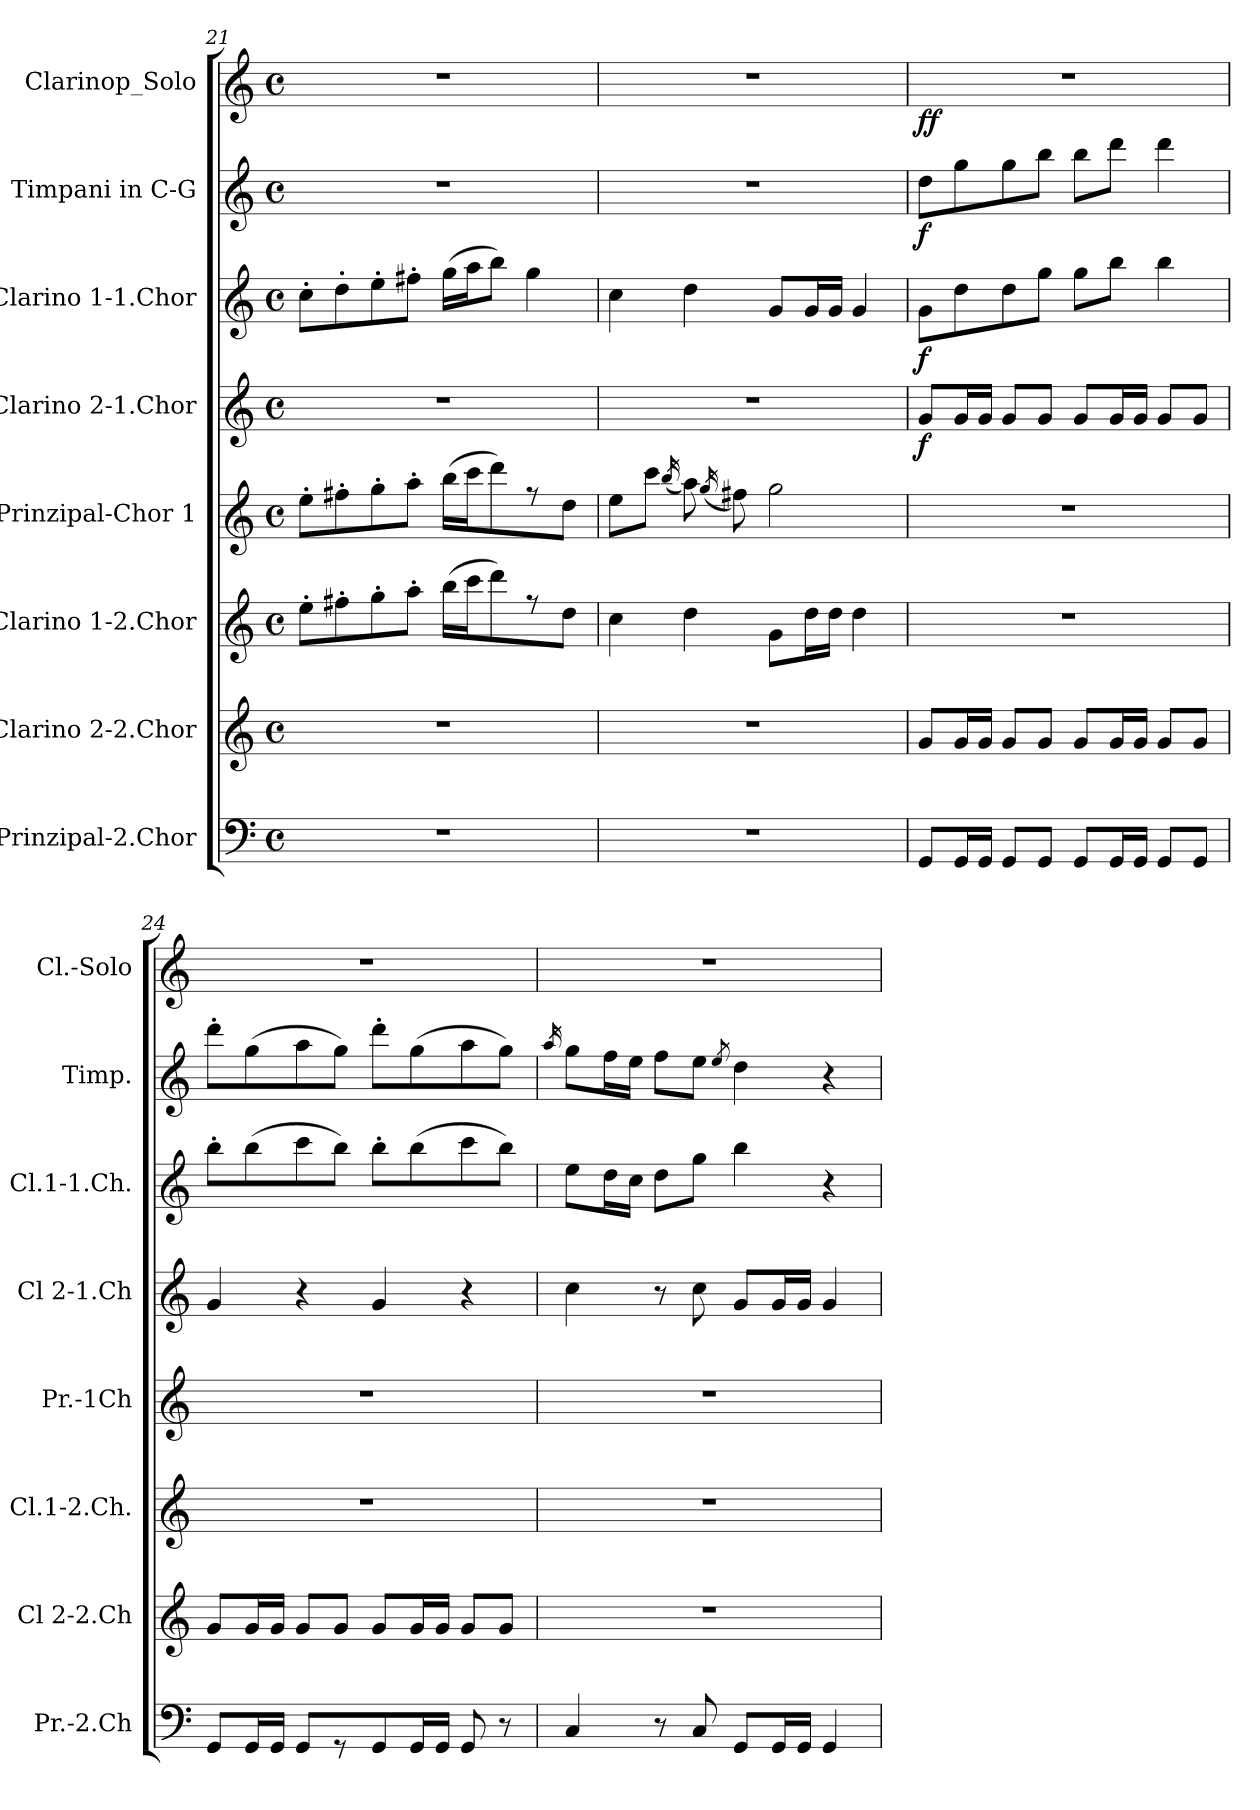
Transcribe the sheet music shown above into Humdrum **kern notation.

**kern	**kern	**kern	**kern	**kern	**dynam	**kern	**dynam	**kern	**dynam	**kern	**dynam
*part8	*part7	*part6	*part5	*part4	*part4	*part3	*part3	*part2	*part2	*part1	*part1
*staff8	*staff7	*staff6	*staff5	*staff4	*staff4	*staff3	*staff3	*staff2	*staff2	*staff1	*staff1
*I"Prinzipal-2.Chor	*I"Clarino 2-2.Chor	*I"Clarino 1-2.Chor	*I"Prinzipal-Chor 1	*I"Clarino 2-1.Chor	*	*I"Clarino 1-1.Chor	*	*I"Timpani in C-G	*	*I"Clarinop_Solo	*
*I'Pr.-2.Ch	*I'Cl 2-2.Ch	*I'Cl.1-2.Ch.	*I'Pr.-1Ch	*I'Cl 2-1.Ch	*	*I'Cl.1-1.Ch.	*	*I'Timp.	*	*I'Cl.-Solo	*
*clefF4	*clefG2	*clefG2	*clefG2	*clefG2	*	*clefG2	*	*clefG2	*	*clefG2	*
*	*	*ITrd1c2	*ITrd1c2	*	*	*ITrd1c2	*	*ITrd1c2	*	*	*
*k[]	*k[]	*k[b-e-]	*k[b-e-]	*k[]	*	*k[b-e-]	*	*k[b-e-]	*	*k[]	*
*C:	*C:	*B-:	*B-:	*C:	*	*B-:	*	*B-:	*	*C:	*
*M4/4	*M4/4	*M4/4	*M4/4	*M4/4	*	*M4/4	*	*M4/4	*	*M4/4	*
*met(c)	*met(c)	*met(c)	*met(c)	*met(c)	*	*met(c)	*	*met(c)	*	*met(c)	*
=21	=21	=21	=21	=21	=21	=21	=21	=21	=21	=21	=21
1r	1r	8dd'L	8dd'L	1r	.	8b-'L	.	1r	.	1r	.
.	.	8ee'	8ee'	.	.	8cc'	.	.	.	.	.
.	.	8ff'	8ff'	.	.	8dd'	.	.	.	.	.
.	.	8gg'J	8gg'J	.	.	8ee'J	.	.	.	.	.
.	.	(>16aaLL	(>16aaLL	.	.	(>16ffLL	.	.	.	.	.
.	.	16bb-J	16bb-J	.	.	16ggJ	.	.	.	.	.
.	.	8ccc)	8ccc)	.	.	8aaJ)	.	.	.	.	.
.	.	8r	8r	.	.	4ff	.	.	.	.	.
.	.	8ccJ	8ccJ	.	.	.	.	.	.	.	.
!!LO:LB:g=z
=22	=22	=22	=22	=22	=22	=22	=22	=22	=22	=22	=22
1r	1r	4b-	8ddL	1r	.	4b-	.	1r	.	1r	.
.	.	.	8bb-J	.	.	.	.	.	.	.	.
.	.	.	(>16qaa	.	.	.	.	.	.	.	.
.	.	4cc	8gg)	.	.	4cc	.	.	.	.	.
.	.	.	(>16qff	.	.	.	.	.	.	.	.
.	.	.	8ee)	.	.	.	.	.	.	.	.
.	.	8fL	2ff	.	.	8fL	.	.	.	.	.
.	.	16ccL	.	.	.	16fL	.	.	.	.	.
.	.	16ccJJ	.	.	.	16fJJ	.	.	.	.	.
.	.	4cc	.	.	.	4f	.	.	.	.	.
=23	=23	=23	=23	=23	=23	=23	=23	=23	=23	=23	=23
!	!	!	!	!	!LO:DY:b	!	!LO:DY:b	!	!LO:DY:b	!	!LO:DY:b
!	!	!	!	!	!	!	!	!	!	!	!LO:DY:n=1:b
8GGL	8gL	1r	1r	8gL	f	8fL	f	8ccL	f	1r	f f
16GGL	16gL	.	.	16gL	.	8cc	.	8ff	.	.	.
16GGJJ	16gJJ	.	.	16gJJ	.	.	.	.	.	.	.
8GGL	8gL	.	.	8gL	.	8cc	.	8ff	.	.	.
8GGJ	8gJ	.	.	8gJ	.	8ffJ	.	8aaJ	.	.	.
8GGL	8gL	.	.	8gL	.	8ffL	.	8aaL	.	.	.
16GGL	16gL	.	.	16gL	.	8aaJ	.	8cccJ	.	.	.
16GGJJ	16gJJ	.	.	16gJJ	.	.	.	.	.	.	.
8GGL	8gL	.	.	8gL	.	4aa	.	4ccc	.	.	.
8GGJ	8gJ	.	.	8gJ	.	.	.	.	.	.	.
=24	=24	=24	=24	=24	=24	=24	=24	=24	=24	=24	=24
8GGL	8gL	1r	1r	4g	.	8aa'L	.	8ccc'L	.	1r	.
16GGL	16gL	.	.	.	.	(>8aa	.	(>8ff	.	.	.
16GGJJ	16gJJ	.	.	.	.	.	.	.	.	.	.
8GGL	8gL	.	.	4r	.	8bb-	.	8gg	.	.	.
8r	8gJ	.	.	.	.	8aaJ)	.	8ffJ)	.	.	.
8GG	8gL	.	.	4g	.	8aa'L	.	8ccc'L	.	.	.
16GGL	16gL	.	.	.	.	(>8aa	.	(>8ff	.	.	.
16GGJJ	16gJJ	.	.	.	.	.	.	.	.	.	.
8GG	8gL	.	.	4r	.	8bb-	.	8gg	.	.	.
8r	8gJ	.	.	.	.	8aaJ)	.	8ffJ)	.	.	.
!!LO:LB:g=z
=25	=25	=25	=25	=25	=25	=25	=25	=25	=25	=25	=25
.	.	.	.	.	.	.	.	16qgg	.	.	.
4C	1r	1r	1r	4cc	.	8ddL	.	8ffL	.	1r	.
.	.	.	.	.	.	16ccL	.	16ee-L	.	.	.
.	.	.	.	.	.	16b-JJ	.	16ddJJ	.	.	.
8r	.	.	.	8r	.	8ccL	.	8ee-L	.	.	.
8C	.	.	.	8cc	.	8ffJ	.	8ddJ	.	.	.
.	.	.	.	.	.	.	.	8qdd	.	.	.
8GGL	.	.	.	8gL	.	4aa	.	4cc	.	.	.
16GGL	.	.	.	16gL	.	.	.	.	.	.	.
16GGJJ	.	.	.	16gJJ	.	.	.	.	.	.	.
4GG	.	.	.	4g	.	4r	.	4r	.	.	.
=	=	=	=	=	=	=	=	=	=	=	=
*-	*-	*-	*-	*-	*-	*-	*-	*-	*-	*-	*-
